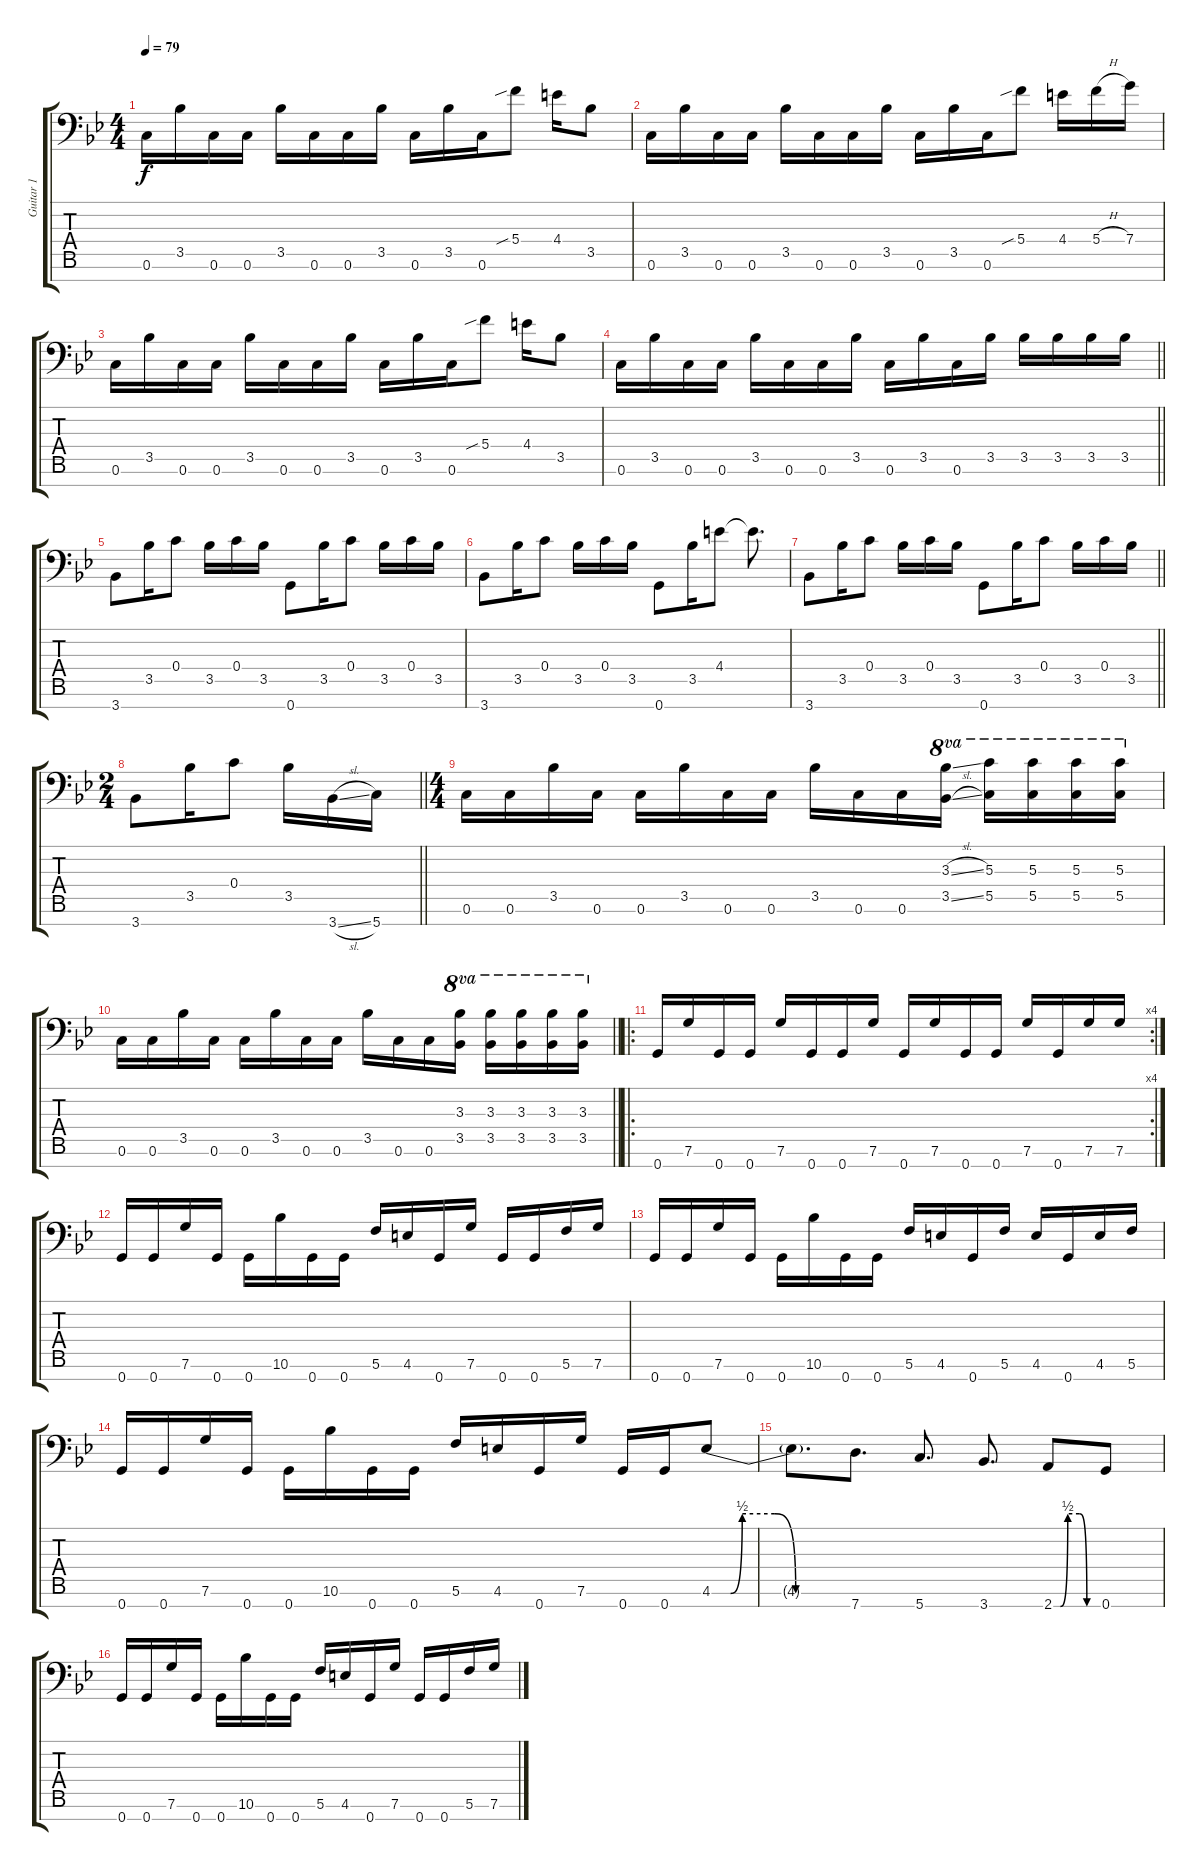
\track ("Guitar 1" "Guitar 1") {instrument distortionguitar}
\staff {score tabs}
\tuning (E4 C4 G3 C3 G2 C2 G1) {hide}
\ts (4 4)
\tempo 79
\clef f4
\ks gminor
0.6.16{dy f} 3.5.16 0.6.16 0.6.16 3.5.16 0.6.16 0.6.16 3.5.16 0.6.16 3.5.16 0.6.16 5.4{sib}.8 4.4.16 3.5.8 |
0.6.16 3.5.16 0.6.16 0.6.16 3.5.16 0.6.16 0.6.16 3.5.16 0.6.16 3.5.16 0.6.16 5.4{sib}.8 4.4.16 5.4{h}.16 7.4.16 |
0.6.16 3.5.16 0.6.16 0.6.16 3.5.16 0.6.16 0.6.16 3.5.16 0.6.16 3.5.16 0.6.16 5.4{sib}.8 4.4.16 3.5.8 |
\barLineRight lightlight
0.6.16 3.5.16 0.6.16 0.6.16 3.5.16 0.6.16 0.6.16 3.5.16 0.6.16 3.5.16 0.6.16 3.5.16 3.5.16 3.5.16 3.5.16 3.5.16 |
3.7.8 3.5.16 0.4.8 3.5.16 0.4.16 3.5.16 0.7.8 3.5.16 0.4.8 3.5.16 0.4.16 3.5.16 |
3.7.8 3.5.16 0.4.8 3.5.16 0.4.16 3.5.16 0.7.8 3.5.16 4.4.8 4.4{t}.8{d} |
\barLineRight lightlight
3.7.8 3.5.16 0.4.8 3.5.16 0.4.16 3.5.16 0.7.8 3.5.16 0.4.8 3.5.16 0.4.16 3.5.16 |
\ts (2 4)
\barLineRight lightlight
3.7.8 3.5.16 0.4.8 3.5.16 3.7{sl}.16 5.7.16 |
\ts (4 4)
0.6.16 0.6.16 3.5.16 0.6.16 0.6.16 3.5.16 0.6.16 0.6.16 3.5.16 0.6.16 0.6.16 (3.3{sl} 3.5{sl}).16{ot 8va} (5.3 5.5).16{ot 8va} (5.3 5.5).16{ot 8va} (5.3 5.5).16{ot 8va} (5.3 5.5).16{ot 8va} |
\barLineRight lightlight
0.6.16 0.6.16 3.5.16 0.6.16 0.6.16 3.5.16 0.6.16 0.6.16 3.5.16 0.6.16 0.6.16 (3.3 3.5).16{ot 8va} (3.3 3.5).16{ot 8va} (3.3 3.5).16{ot 8va} (3.3 3.5).16{ot 8va} (3.3 3.5).16{ot 8va} |
\ro
\rc 4
0.7.16 7.6.16 0.7.16 0.7.16 7.6.16 0.7.16 0.7.16 7.6.16 0.7.16 7.6.16 0.7.16 0.7.16 7.6.16 0.7.16 7.6.16 7.6.16 |
0.7.16 0.7.16 7.6.16 0.7.16 0.7.16 10.6.16 0.7.16 0.7.16 5.6.16 4.6.16 0.7.16 7.6.16 0.7.16 0.7.16 5.6.16 7.6.16 |
0.7.16 0.7.16 7.6.16 0.7.16 0.7.16 10.6.16 0.7.16 0.7.16 5.6.16 4.6.16 0.7.16 5.6.16 4.6.16 0.7.16 4.6.16 5.6.16 |
0.7.16 0.7.16 7.6.16 0.7.16 0.7.16 10.6.16 0.7.16 0.7.16 5.6.16 4.6.16 0.7.16 7.6.16 0.7.16 0.7.16 4.6{be (custom 0 0 8 0 13 2 27 2 36 0 60 0)}.8 |
4.6{t}.8{d} 7.7.8{d} 5.7.8{d} 3.7.8{d} 2.7{be (custom 0 0 9 0 19 2 35 2 45 0 60 0)}.8 0.7.8 |
0.7.16 0.7.16 7.6.16 0.7.16 0.7.16 10.6.16 0.7.16 0.7.16 5.6.16 4.6.16 0.7.16 7.6.16 0.7.16 0.7.16 5.6.16 7.6.16
